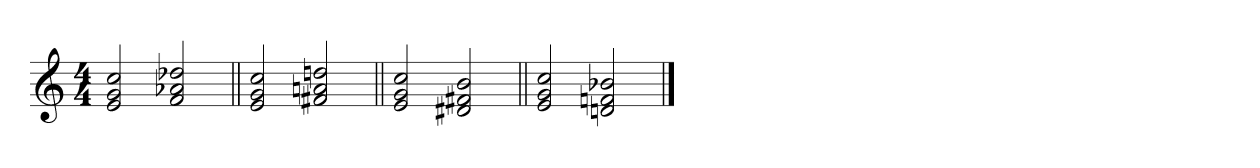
**kern
*part1
*staff1
*clefG2
*k[]
*M4/4
=1
2e 2g 2cc
2f 2a-X 2dd-X
=2||
2e 2g 2cc
2f#X 2an 2ddn
=3||
2e 2g 2cc
2d#X 2f#X 2b
=4||
2e 2g 2cc
2dn 2fn 2b-X
==
*-
